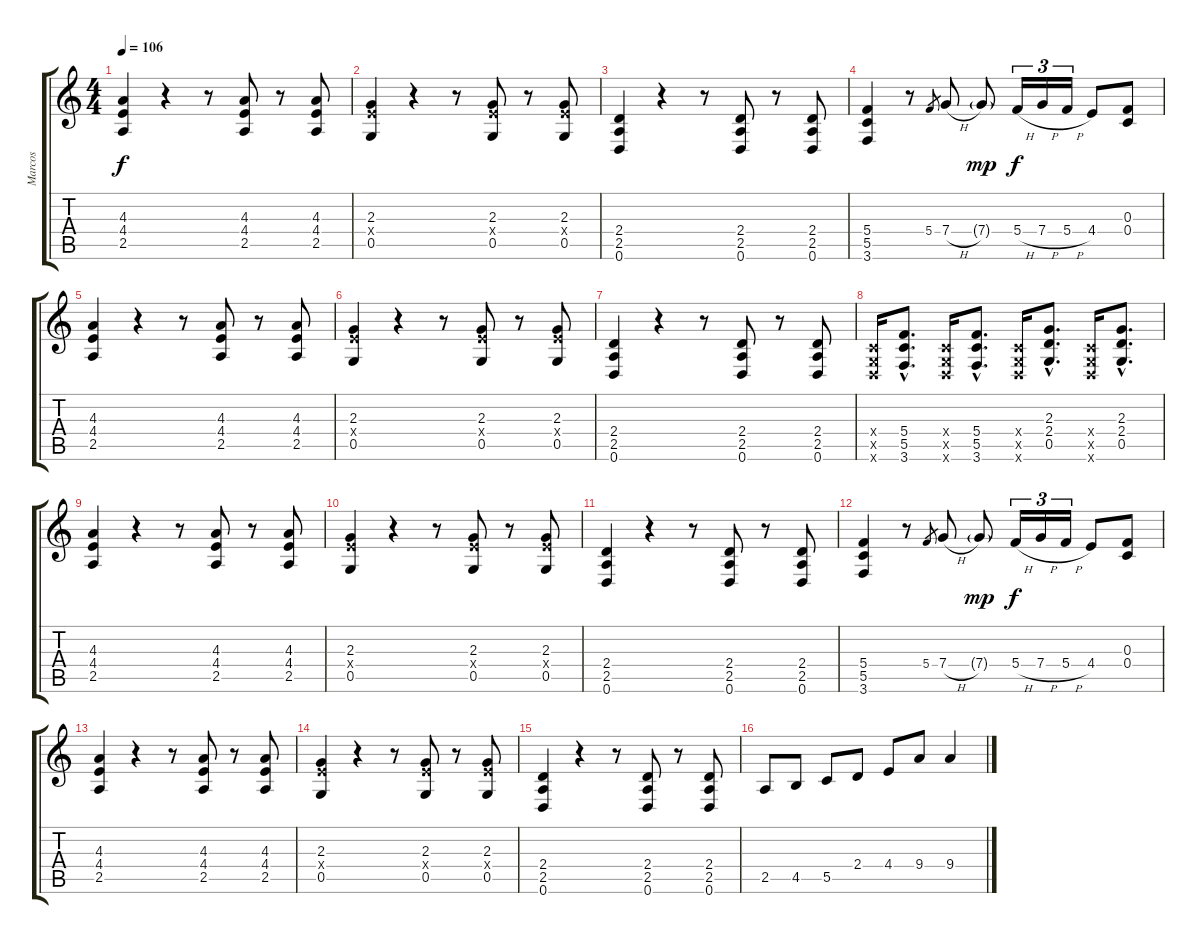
\track ("Marcos" "Marcos") {instrument distortionguitar}
\staff {score tabs}
\tuning (D4 A3 F3 C3 G2 D2) {hide}
\ts (4 4)
\tempo 106
\clef g2
\ks c
(4.3 4.4 2.5).4{dy f} r.4 r.8 (4.3 4.4 2.5).8 r.8 (4.3 4.4 2.5).8 |
(2.3 4.4{x} 0.5).4 r.4 r.8 (2.3 4.4{x} 0.5).8 r.8 (2.3 4.4{x} 0.5).8 |
(2.4 2.5 0.6).4 r.4 r.8 (2.4 2.5 0.6).8 r.8 (2.4 2.5 0.6).8 |
(5.4 5.5 3.6).4 r.8 5.4.8{gr} 7.4{h}.8 7.4{g}.8{dy mp} 5.4{h}.16{tu (3 2) dy f} 7.4{h}.16{tu (3 2)} 5.4{h}.16{tu (3 2)} 4.4.8 (0.3 0.4).8 |
(4.3 4.4 2.5).4 r.4 r.8 (4.3 4.4 2.5).8 r.8 (4.3 4.4 2.5).8 |
(2.3 4.4{x} 0.5).4 r.4 r.8 (2.3 4.4{x} 0.5).8 r.8 (2.3 4.4{x} 0.5).8 |
(2.4 2.5 0.6).4 r.4 r.8 (2.4 2.5 0.6).8 r.8 (2.4 2.5 0.6).8 |
(0.4{x} 0.5{x} 0.6{x}).16 (5.4{hac} 5.5{hac} 3.6{hac}).8{d} (0.4{x} 0.5{x} 0.6{x}).16 (5.4{hac} 5.5{hac} 3.6{hac}).8{d} (0.4{x} 0.5{x} 0.6{x}).16 (2.3{hac} 2.4{hac} 0.5{hac}).8{d} (0.4{x} 0.5{x} 0.6{x}).16 (2.3{hac} 2.4{hac} 0.5{hac}).8{d} |
(4.3 4.4 2.5).4 r.4 r.8 (4.3 4.4 2.5).8 r.8 (4.3 4.4 2.5).8 |
(2.3 4.4{x} 0.5).4 r.4 r.8 (2.3 4.4{x} 0.5).8 r.8 (2.3 4.4{x} 0.5).8 |
(2.4 2.5 0.6).4 r.4 r.8 (2.4 2.5 0.6).8 r.8 (2.4 2.5 0.6).8 |
(5.4 5.5 3.6).4 r.8 5.4.8{gr} 7.4{h}.8 7.4{g}.8{dy mp} 5.4{h}.16{tu (3 2) dy f} 7.4{h}.16{tu (3 2)} 5.4{h}.16{tu (3 2)} 4.4.8 (0.3 0.4).8 |
(4.3 4.4 2.5).4 r.4 r.8 (4.3 4.4 2.5).8 r.8 (4.3 4.4 2.5).8 |
(2.3 4.4{x} 0.5).4 r.4 r.8 (2.3 4.4{x} 0.5).8 r.8 (2.3 4.4{x} 0.5).8 |
(2.4 2.5 0.6).4 r.4 r.8 (2.4 2.5 0.6).8 r.8 (2.4 2.5 0.6).8 |
2.5.8 4.5.8 5.5.8 2.4.8 4.4.8 9.4.8 9.4.4
